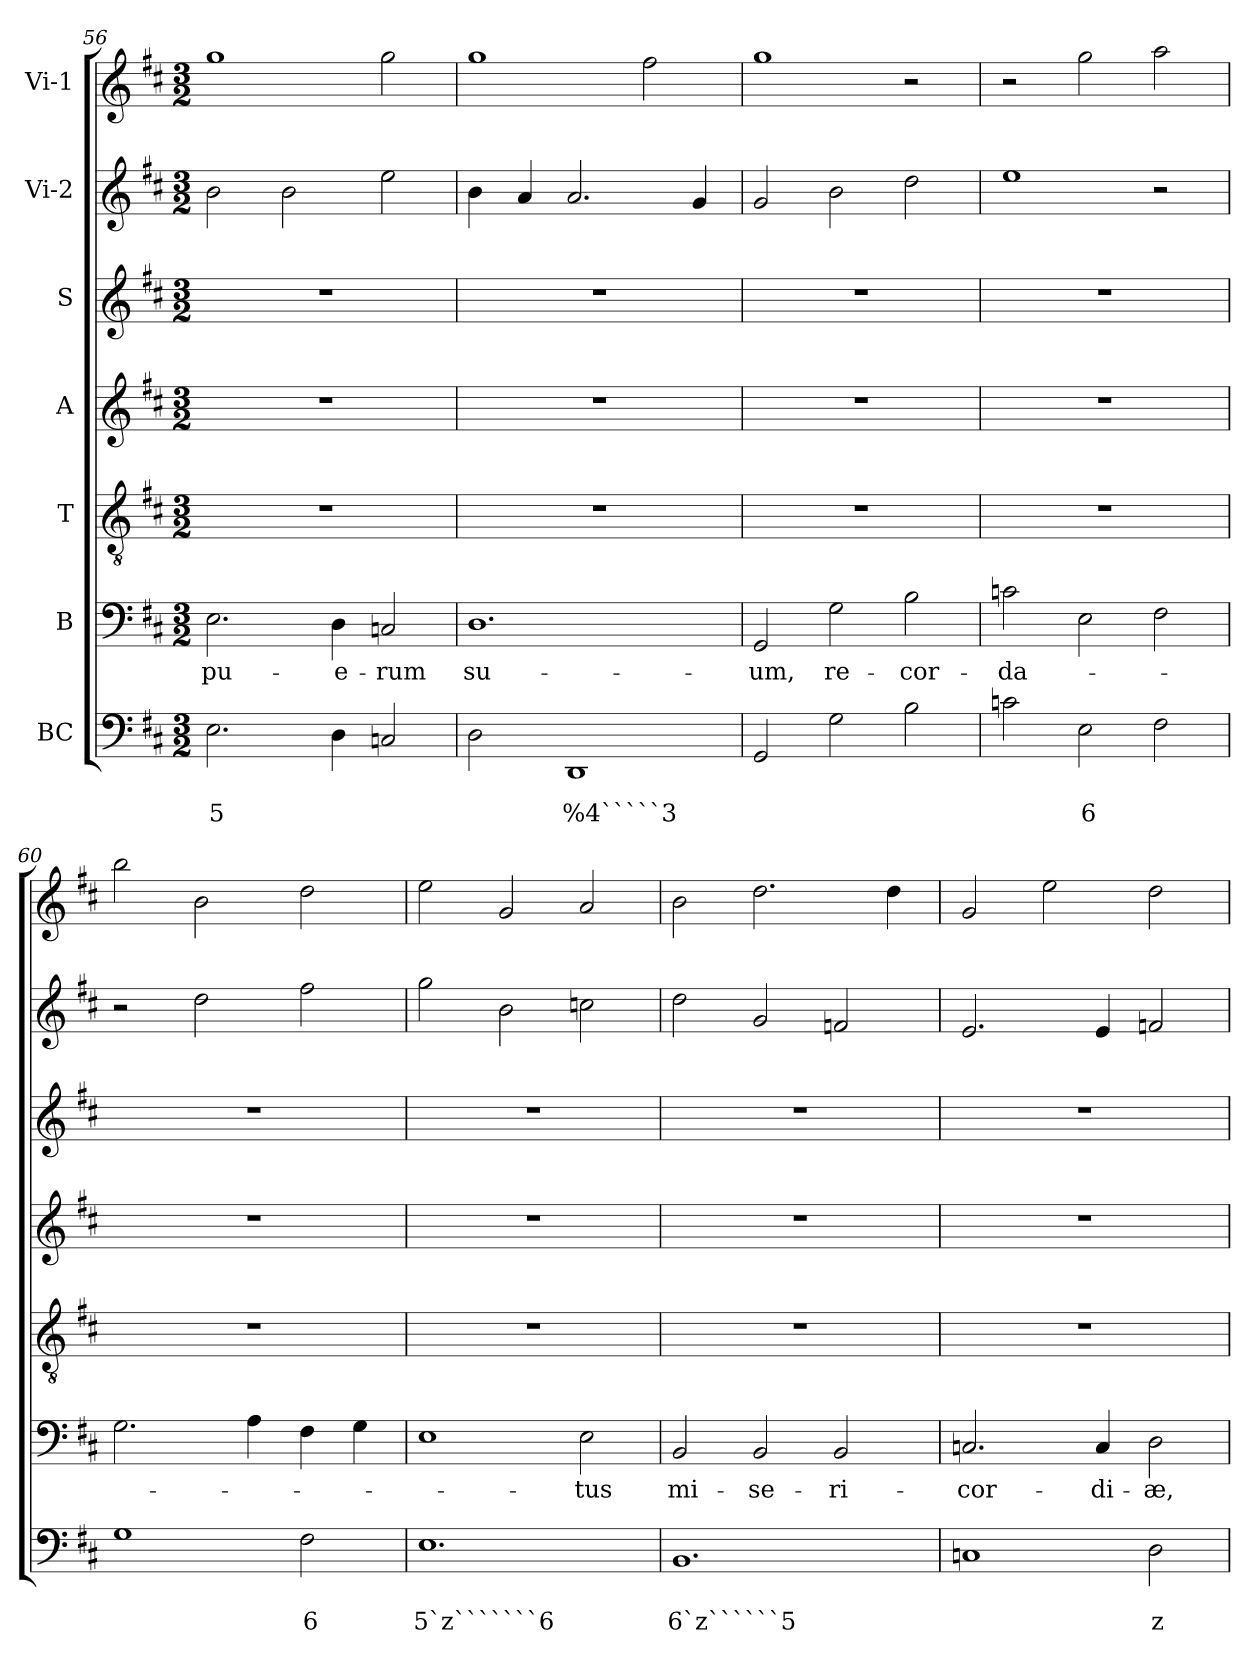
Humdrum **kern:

**kern	**text	**text	**kern	**text	**kern	**kern	**kern	**kern	**kern
*part7	*part7	*part7	*part6	*part6	*part5	*part4	*part3	*part2	*part1
*staff7	*staff7	*staff7	*staff6	*staff6	*staff5	*staff4	*staff3	*staff2	*staff1
*I"BC	*	*	*I"B	*	*I"T	*I"A	*I"S	*I"Vi-2	*I"Vi-1
*clefF4	*	*	*clefF4	*	*clefGv2	*clefG2	*clefG2	*clefG2	*clefG2
*k[f#c#]	*	*	*k[f#c#]	*	*k[f#c#]	*k[f#c#]	*k[f#c#]	*k[f#c#]	*k[f#c#]
*D:	*	*	*D:	*	*D:	*D:	*D:	*D:	*D:
*M3/2	*	*	*M3/2	*	*M3/2	*M3/2	*M3/2	*M3/2	*M3/2
=56	=56	=56	=56	=56	=56	=56	=56	=56	=56
!	!	!LO:LY:b	!	!LO:LY:b	!	!	!	!	!
2.E\	.	5	2.E\	pu-	1.r	1.r	1.r	2b\	1gg
.	.	.	.	.	.	.	.	2b\	.
!	!	!	!	!LO:LY:b	!	!	!	!	!
4D\	.	.	4D\	-e-	.	.	.	.	.
!	!	!	!	!LO:LY:b	!	!	!	!	!
2Cn/	.	.	2Cn/	-rum	.	.	.	2ee\	2gg\
=57	=57	=57	=57	=57	=57	=57	=57	=57	=57
!	!	!	!	!LO:LY:b	!	!	!	!	!
2D\	.	.	1.D	su-	1.r	1.r	1.r	4b\	1gg
.	.	.	.	.	.	.	.	4a/	.
!	!	!LO:LY:b	!	!	!	!	!	!	!
1DD	.	%4`````3	.	.	.	.	.	2.a/	.
.	.	.	.	.	.	.	.	.	2ff#\
.	.	.	.	.	.	.	.	4g/	.
=58	=58	=58	=58	=58	=58	=58	=58	=58	=58
!	!	!	!	!LO:LY:b	!	!	!	!	!
2GG/	.	.	2GG/	-um,	1.r	1.r	1.r	2g/	1gg
!	!	!	!	!LO:LY:b	!	!	!	!	!
2G\	.	.	2G\	re-	.	.	.	2b\	.
!	!	!	!	!LO:LY:b	!	!	!	!	!
2B\	.	.	2B\	-cor-	.	.	.	2dd\	2r
!!LO:LB:g=z
=59	=59	=59	=59	=59	=59	=59	=59	=59	=59
!	!	!	!	!LO:LY:b	!	!	!	!	!
2cn\	.	.	2cn\	-da-	1.r	1.r	1.r	1ee	2r
!	!	!LO:LY:b	!	!	!	!	!	!	!
2E\	.	6	2E\	.	.	.	.	.	2gg\
2F#\	.	.	2F#\	.	.	.	.	2r	2aa\
=60	=60	=60	=60	=60	=60	=60	=60	=60	=60
1G	.	.	2.G\	.	1.r	1.r	1.r	2r	2bb\
.	.	.	.	.	.	.	.	2dd\	2b\
.	.	.	4A\	.	.	.	.	.	.
!	!	!LO:LY:b	!	!	!	!	!	!	!
2F#\	.	6	4F#\	.	.	.	.	2ff#\	2dd\
.	.	.	4G\	.	.	.	.	.	.
=61	=61	=61	=61	=61	=61	=61	=61	=61	=61
!	!	!LO:LY:b	!	!	!	!	!	!	!
1.E	.	5`z```````6	1E	.	1.r	1.r	1.r	2gg\	2ee\
.	.	.	.	.	.	.	.	2b\	2g/
!	!	!	!	!LO:LY:b	!	!	!	!	!
.	.	.	2E\	-tus	.	.	.	2ccn\	2a/
=62	=62	=62	=62	=62	=62	=62	=62	=62	=62
!	!	!LO:LY:b	!	!LO:LY:b	!	!	!	!	!
1.BB	.	6`z``````5	2BB/	mi-	1.r	1.r	1.r	2dd\	2b\
!	!	!	!	!LO:LY:b	!	!	!	!	!
.	.	.	2BB/	-se-	.	.	.	2g/	2.dd\
!	!	!	!	!LO:LY:b	!	!	!	!	!
.	.	.	2BB/	-ri-	.	.	.	2fn/	.
.	.	.	.	.	.	.	.	.	4dd\
=63	=63	=63	=63	=63	=63	=63	=63	=63	=63
!	!	!	!	!LO:LY:b	!	!	!	!	!
1Cn	.	.	2.Cn/	-cor-	1.r	1.r	1.r	2.e/	2g/
.	.	.	.	.	.	.	.	.	2ee\
!	!	!	!	!LO:LY:b	!	!	!	!	!
.	.	.	4C/	-di-	.	.	.	4e/	.
!	!	!LO:LY:b	!	!LO:LY:b	!	!	!	!	!
2D\	.	z	2D\	-æ,	.	.	.	2fn/	2dd\
=	=	=	=	=	=	=	=	=	=
*-	*-	*-	*-	*-	*-	*-	*-	*-	*-
